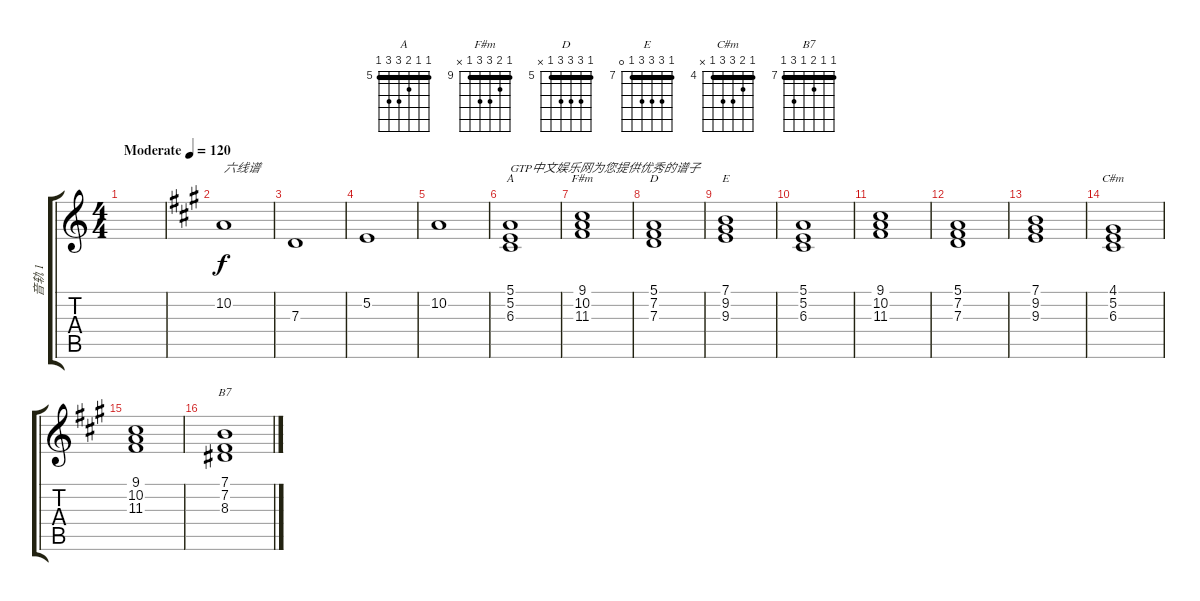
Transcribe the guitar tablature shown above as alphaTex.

\track ("音轨 1" "音轨 1") {instrument stringensemble1}
\staff {score tabs}
\tuning (E4 B3 G3 D3 A2 E2) {hide}
\chord ("A" 5 5 6 7 7 5) {firstfret 5 barre 5}
\chord ("F#m" 9 10 11 11 9 x) {firstfret 9 barre 9}
\chord ("D" 5 7 7 7 5 x) {firstfret 5 barre 5}
\chord ("E" 7 9 9 9 7 0) {firstfret 7 barre 7}
\chord ("C#m" 4 5 6 6 4 x) {firstfret 4 barre 4}
\chord ("B7" 7 7 8 7 9 7) {firstfret 7 barre 7}
\ts (4 4)
\tempo (120 "Moderate")
\clef g2
\ks c
|
\ks a
10.2.1{txt "六线谱"} |
7.3.1 |
5.2.1 |
10.2.1 |
(5.1 5.2 6.3).1{ch "A" txt "GTP中文娱乐网为您提供优秀的谱子"} |
(9.1 10.2 11.3).1{ch "F#m"} |
(5.1 7.2 7.3).1{ch "D"} |
(7.1 9.2 9.3).1{ch "E"} |
(5.1 5.2 6.3).1 |
(9.1 10.2 11.3).1 |
(5.1 7.2 7.3).1 |
(7.1 9.2 9.3).1 |
(4.1 5.2 6.3).1{ch "C#m"} |
(9.1 10.2 11.3).1 |
(7.1 7.2 8.3).1{ch "B7"}
